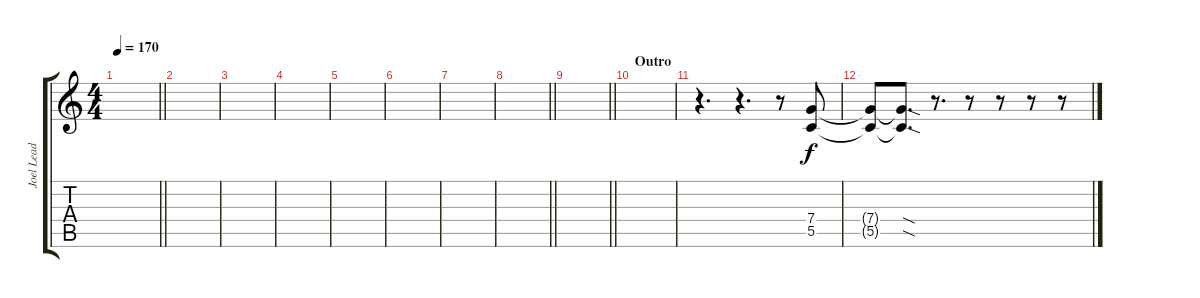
\track ("Joel Lead" "Joel Lead") {instrument distortionguitar}
\staff {score tabs}
\tuning (D4 A3 F3 C3 G2 C2) {hide}
\ts (4 4)
\tempo 170
\clef g2
\barLineRight lightlight
\ks c
|
|
|
|
|
|
|
\barLineRight lightlight
|
\barLineRight lightlight
|
\section ("" "Outro")
|
r.4{d} r.4{d} r.8 (7.4 5.5).8{dy f} |
(7.4{t} 5.5{t}).8 (7.4{sod t} 5.5{sod t}).8{d} r.8{d} r.8 r.8 r.8 r.8
